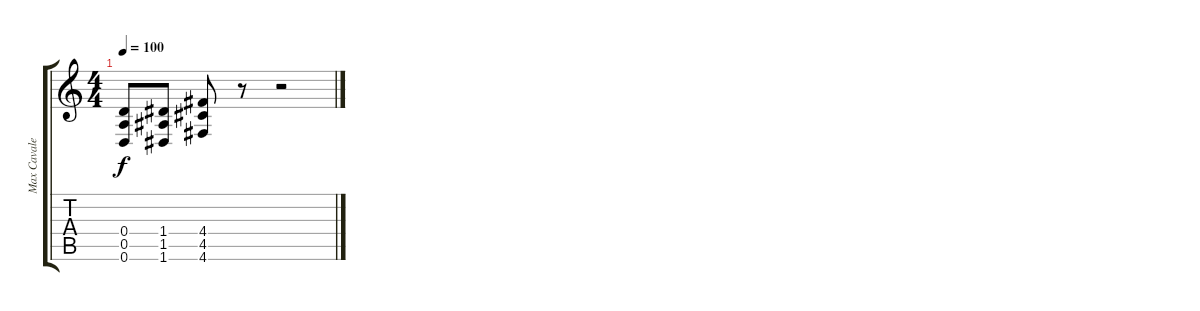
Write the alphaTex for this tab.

\track ("Max Cavalera" "Max Cavale") {instrument distortionguitar}
\staff {score tabs}
\tuning (E4 B3 G3 D3 A2 D2) {hide}
\ts (4 4)
\tempo 100
\clef g2
\ks c
(0.4 0.5 0.6).8{dy f} (1.4 1.5 1.6).8 (4.4 4.5 4.6).8 r.8 r.2
